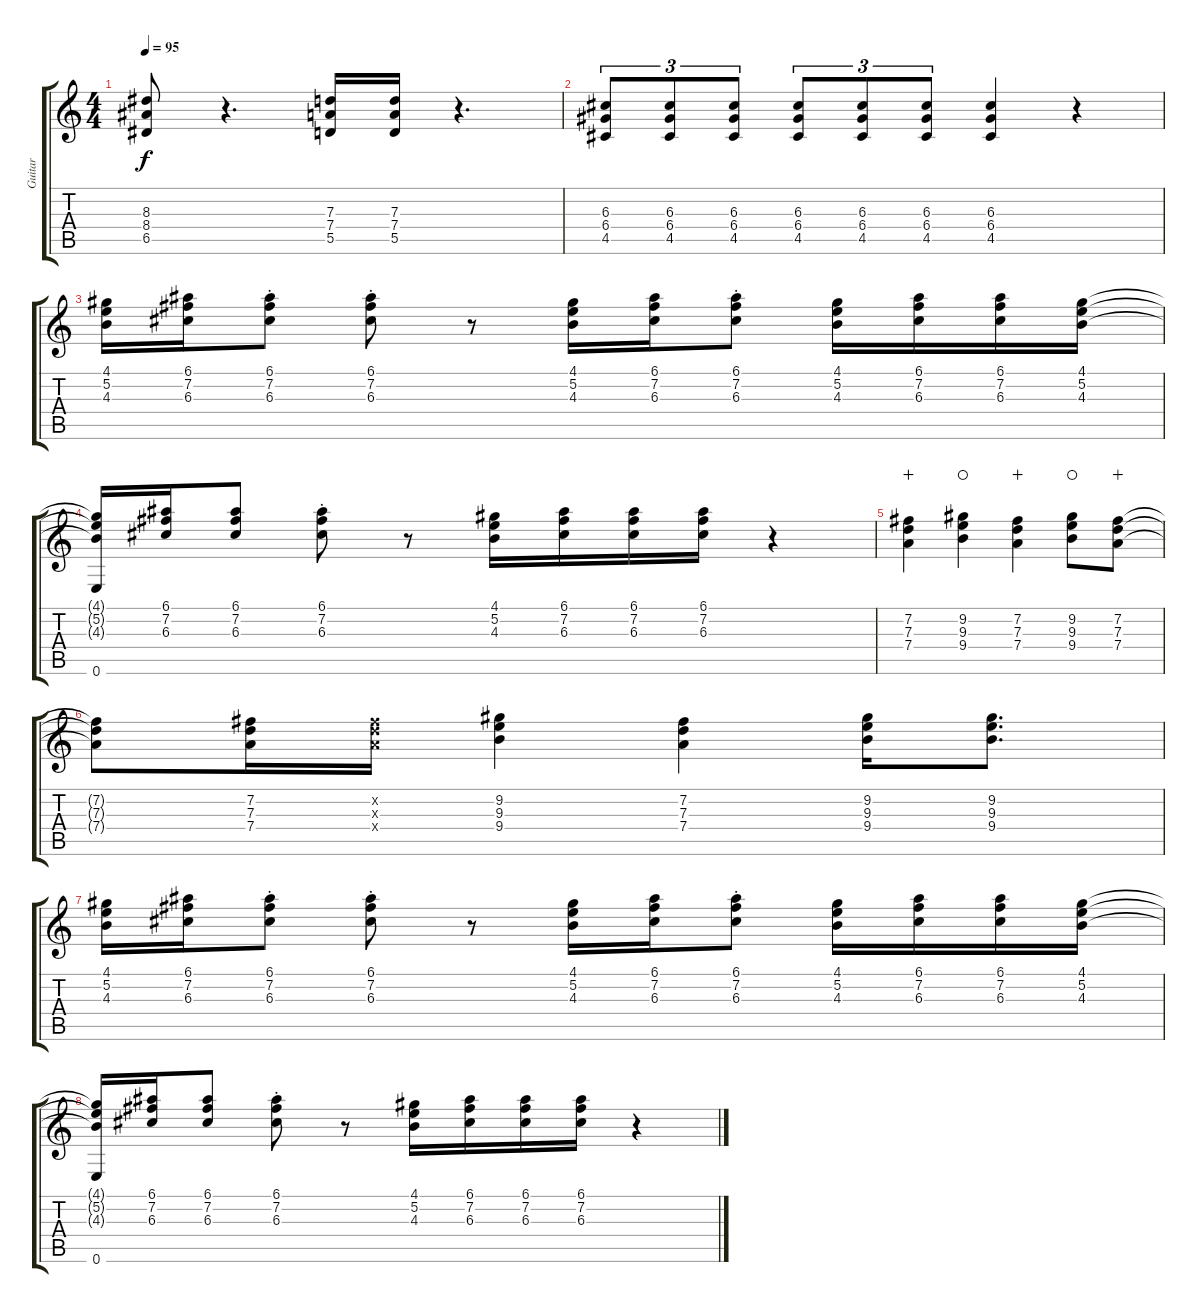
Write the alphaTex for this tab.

\track ("Guitar" "Guitar") {instrument overdrivenguitar}
\staff {score tabs}
\tuning (E4 B3 G3 D3 A2 E2) {hide}
\ts (4 4)
\tempo 95
\clef g2
\ks c
(8.3 8.4 6.5).8{dy f} r.4{d} (7.3 7.4 5.5).16 (7.3 7.4 5.5).16 r.4{d} |
(6.3 6.4 4.5).8{tu (3 2)} (6.3 6.4 4.5).8{tu (3 2)} (6.3 6.4 4.5).8{tu (3 2)} (6.3 6.4 4.5).8{tu (3 2)} (6.3 6.4 4.5).8{tu (3 2)} (6.3 6.4 4.5).8{tu (3 2)} (6.3 6.4 4.5).4 r.4 |
(4.1 5.2 4.3).16{volume 5 instrument electricguitarjazz} (6.1 7.2 6.3).16 (6.1{st} 7.2{st} 6.3{st}).8 (6.1{st} 7.2{st} 6.3{st}).8 r.8 (4.1 5.2 4.3).16 (6.1 7.2 6.3).16 (6.1{st} 7.2{st} 6.3{st}).8 (4.1 5.2 4.3).16 (6.1 7.2 6.3).16 (6.1 7.2 6.3).16 (4.1 5.2 4.3).16 |
(4.1{t} 5.2{t} 4.3{t} 0.6).16 (6.1 7.2 6.3).16 (6.1 7.2 6.3).8 (6.1{st} 7.2{st} 6.3{st}).8 r.8 (4.1 5.2 4.3).16 (6.1 7.2 6.3).16 (6.1 7.2 6.3).16 (6.1 7.2 6.3).16 r.4 |
(7.2 7.3 7.4).4{instrument overdrivenguitar wahc} (9.2 9.3 9.4).4{waho} (7.2 7.3 7.4).4{wahc} (9.2 9.3 9.4).8{waho} (7.2 7.3 7.4).8{wahc} |
(7.2{t} 7.3{t} 7.4{t}).8 (7.2 7.3 7.4).16 (7.2{x} 7.3{x} 7.4{x}).16 (9.2 9.3 9.4).4 (7.2 7.3 7.4).4 (9.2 9.3 9.4).16 (9.2 9.3 9.4).8{d} |
(4.1 5.2 4.3).16{volume 5 instrument electricguitarjazz} (6.1 7.2 6.3).16 (6.1{st} 7.2{st} 6.3{st}).8 (6.1{st} 7.2{st} 6.3{st}).8 r.8 (4.1 5.2 4.3).16 (6.1 7.2 6.3).16 (6.1{st} 7.2{st} 6.3{st}).8 (4.1 5.2 4.3).16 (6.1 7.2 6.3).16 (6.1 7.2 6.3).16 (4.1 5.2 4.3).16 |
(4.1{t} 5.2{t} 4.3{t} 0.6).16 (6.1 7.2 6.3).16 (6.1 7.2 6.3).8 (6.1{st} 7.2{st} 6.3{st}).8 r.8 (4.1 5.2 4.3).16 (6.1 7.2 6.3).16 (6.1 7.2 6.3).16 (6.1 7.2 6.3).16 r.4
